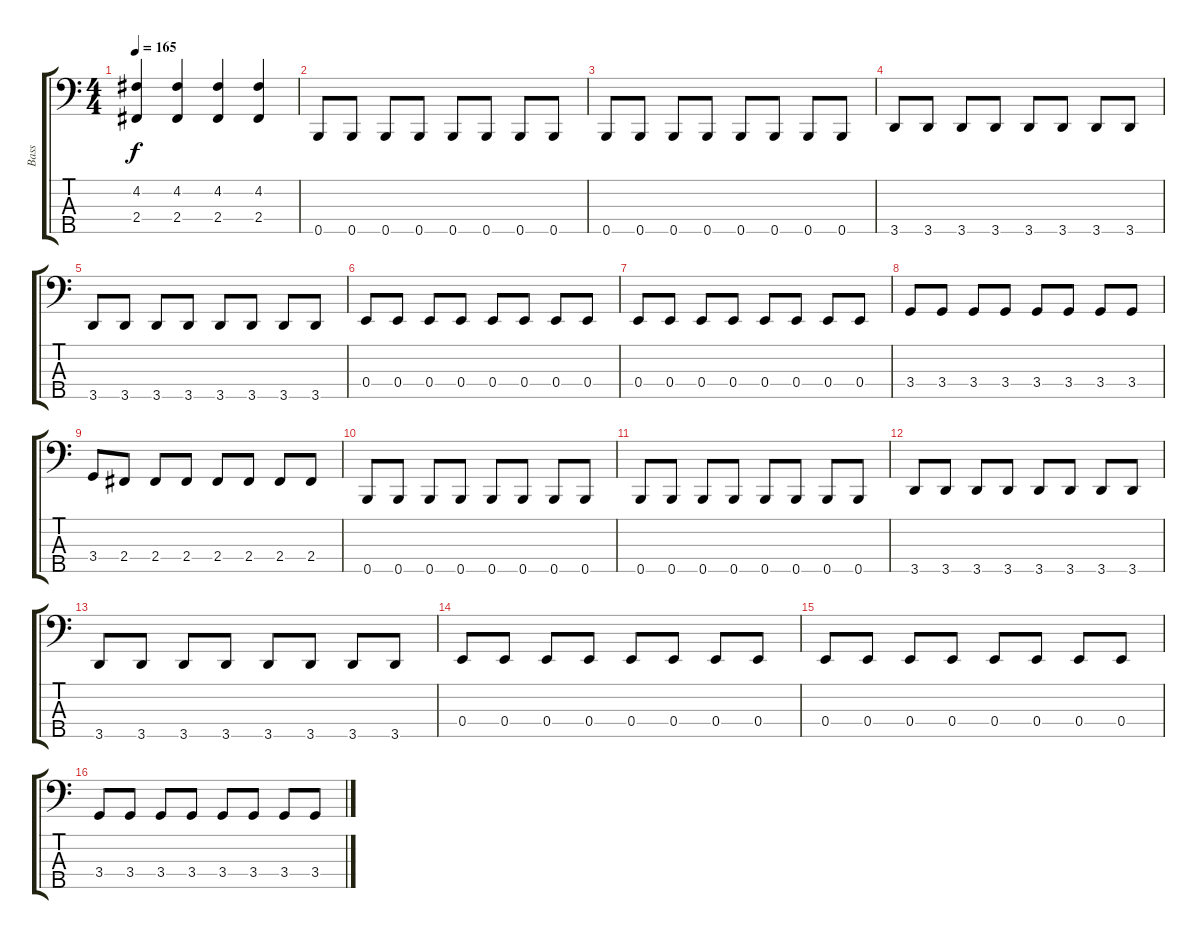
\track ("Bass " "Bass ") {instrument electricbasspick}
\staff {score tabs}
\tuning (G2 D2 A1 E1 B0) {hide}
\ts (4 4)
\tempo 165
\clef f4
\ks c
(4.2 2.4).4{dy f} (4.2 2.4).4 (4.2 2.4).4 (4.2 2.4).4 |
0.5.8 0.5.8 0.5.8 0.5.8 0.5.8 0.5.8 0.5.8 0.5.8 |
0.5.8 0.5.8 0.5.8 0.5.8 0.5.8 0.5.8 0.5.8 0.5.8 |
3.5.8 3.5.8 3.5.8 3.5.8 3.5.8 3.5.8 3.5.8 3.5.8 |
3.5.8 3.5.8 3.5.8 3.5.8 3.5.8 3.5.8 3.5.8 3.5.8 |
0.4.8 0.4.8 0.4.8 0.4.8 0.4.8 0.4.8 0.4.8 0.4.8 |
0.4.8 0.4.8 0.4.8 0.4.8 0.4.8 0.4.8 0.4.8 0.4.8 |
3.4.8 3.4.8 3.4.8 3.4.8 3.4.8 3.4.8 3.4.8 3.4.8 |
3.4.8 2.4.8 2.4.8 2.4.8 2.4.8 2.4.8 2.4.8 2.4.8 |
0.5.8 0.5.8 0.5.8 0.5.8 0.5.8 0.5.8 0.5.8 0.5.8 |
0.5.8 0.5.8 0.5.8 0.5.8 0.5.8 0.5.8 0.5.8 0.5.8 |
3.5.8 3.5.8 3.5.8 3.5.8 3.5.8 3.5.8 3.5.8 3.5.8 |
3.5.8 3.5.8 3.5.8 3.5.8 3.5.8 3.5.8 3.5.8 3.5.8 |
0.4.8 0.4.8 0.4.8 0.4.8 0.4.8 0.4.8 0.4.8 0.4.8 |
0.4.8 0.4.8 0.4.8 0.4.8 0.4.8 0.4.8 0.4.8 0.4.8 |
3.4.8 3.4.8 3.4.8 3.4.8 3.4.8 3.4.8 3.4.8 3.4.8
